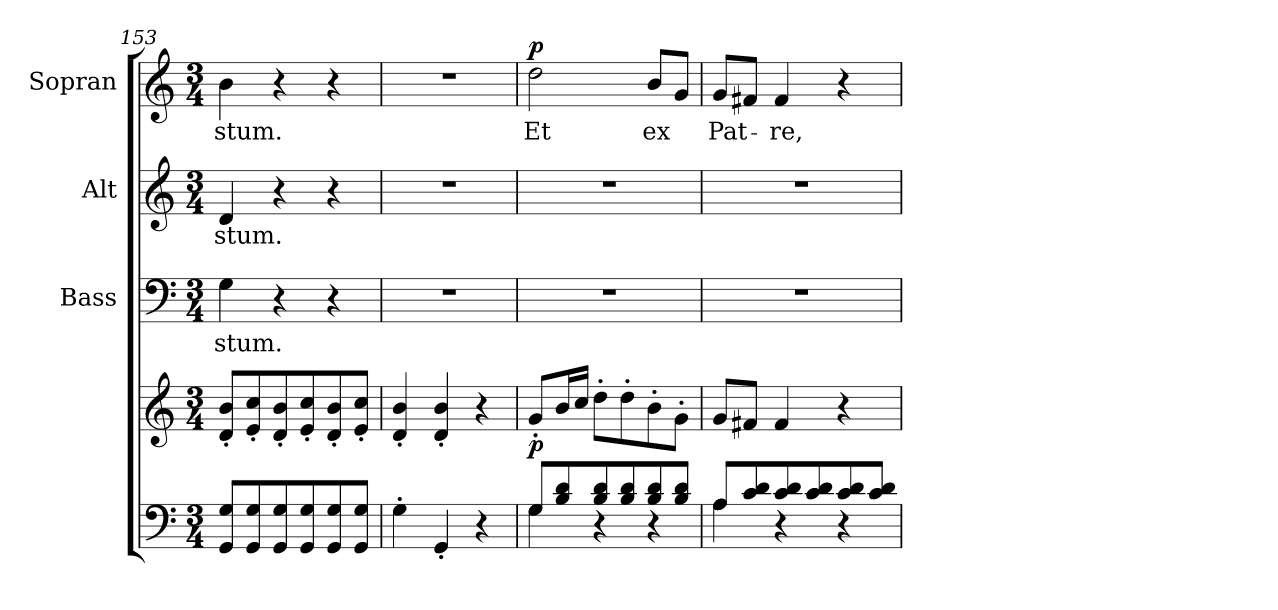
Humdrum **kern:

**kern	**kern	**dynam	**kern	**text	**kern	**text	**kern	**text	**dynam
*part4	*part4	*part4	*part3	*part3	*part2	*part2	*part1	*part1	*part1
*staff5	*staff4	*staff4/5	*staff3	*staff3	*staff2	*staff2	*staff1	*staff1	*staff1
*	*	*	*I"Bass	*	*I"Alt	*	*I"Sopran	*	*
*	*	*	*I'B.	*	*I'A.	*	*I'S.	*	*
*clefF4	*clefG2	*	*clefF4	*	*clefG2	*	*clefG2	*	*
*k[]	*k[]	*	*k[]	*	*k[]	*	*k[]	*	*
*C:	*C:	*	*C:	*	*C:	*	*C:	*	*
*M3/4	*M3/4	*	*M3/4	*	*M3/4	*	*M3/4	*	*
=153	=153	=153	=153	=153	=153	=153	=153	=153	=153
!	!	!	!	!LO:LY:b	!	!LO:LY:b	!	!LO:LY:b	!
8GG/ 8G/L	8d/'< 8b/'<L	.	4G\	-stum.	4d/	-stum.	4b\	-stum.	.
8GG/ 8G/	8e/'< 8cc/'<	.	.	.	.	.	.	.	.
8GG/ 8G/	8d/'< 8b/'<	.	4r	.	4r	.	4r	.	.
8GG/ 8G/	8e/'< 8cc/'<	.	.	.	.	.	.	.	.
8GG/ 8G/	8d/'< 8b/'<	.	4r	.	4r	.	4r	.	.
8GG/ 8G/J	8e/'< 8cc/'<J	.	.	.	.	.	.	.	.
=154	=154	=154	=154	=154	=154	=154	=154	=154	=154
4G'>\	4d/'< 4b/'<	.	2.r	.	2.r	.	2.r	.	.
4GG'</	4d/'< 4b/'<	.	.	.	.	.	.	.	.
4r	4r	.	.	.	.	.	.	.	.
!!LO:PB:g=z
=155	=155	=155	=155	=155	=155	=155	=155	=155	=155
*^	*	*	*	*	*	*	*	*	*
!	!	!	!LO:DY:b	!	!	!	!	!	!LO:LY:b	!LO:DY:a
8G/L	4G\	8g'</L	p	2.r	.	2.r	.	2dd\	Et	p
8B/ 8d/	.	16b/L	.	.	.	.	.	.	.	.
.	.	16cc/JJ	.	.	.	.	.	.	.	.
8B/ 8d/	4rC	8dd'>\L	.	.	.	.	.	.	.	.
8B/ 8d/	.	8dd'>\	.	.	.	.	.	.	.	.
!	!	!	!	!	!	!	!	!	!LO:LY:b	!
8B/ 8d/	4rC	8b'>\	.	.	.	.	.	8b/L	ex	.
8B/ 8d/J	.	8g'>\J	.	.	.	.	.	8g/J	.	.
=156	=156	=156	=156	=156	=156	=156	=156	=156	=156	=156
!	!	!	!	!	!	!	!	!	!LO:LY:b	!
8A/L	4A\	8g/L	.	2.r	.	2.r	.	8g/L	Pat-	.
8c/ 8d/	.	8f#X/J	.	.	.	.	.	8f#X/J	.	.
!	!	!	!	!	!	!	!	!	!LO:LY:b	!
8c/ 8d/	4rC	4f#/	.	.	.	.	.	4f#/	-re,	.
8c/ 8d/	.	.	.	.	.	.	.	.	.	.
8c/ 8d/	4rC	4r	.	.	.	.	.	4r	.	.
8c/ 8d/J	.	.	.	.	.	.	.	.	.	.
*v	*v	*	*	*	*	*	*	*	*	*
=	=	=	=	=	=	=	=	=	=
*-	*-	*-	*-	*-	*-	*-	*-	*-	*-
